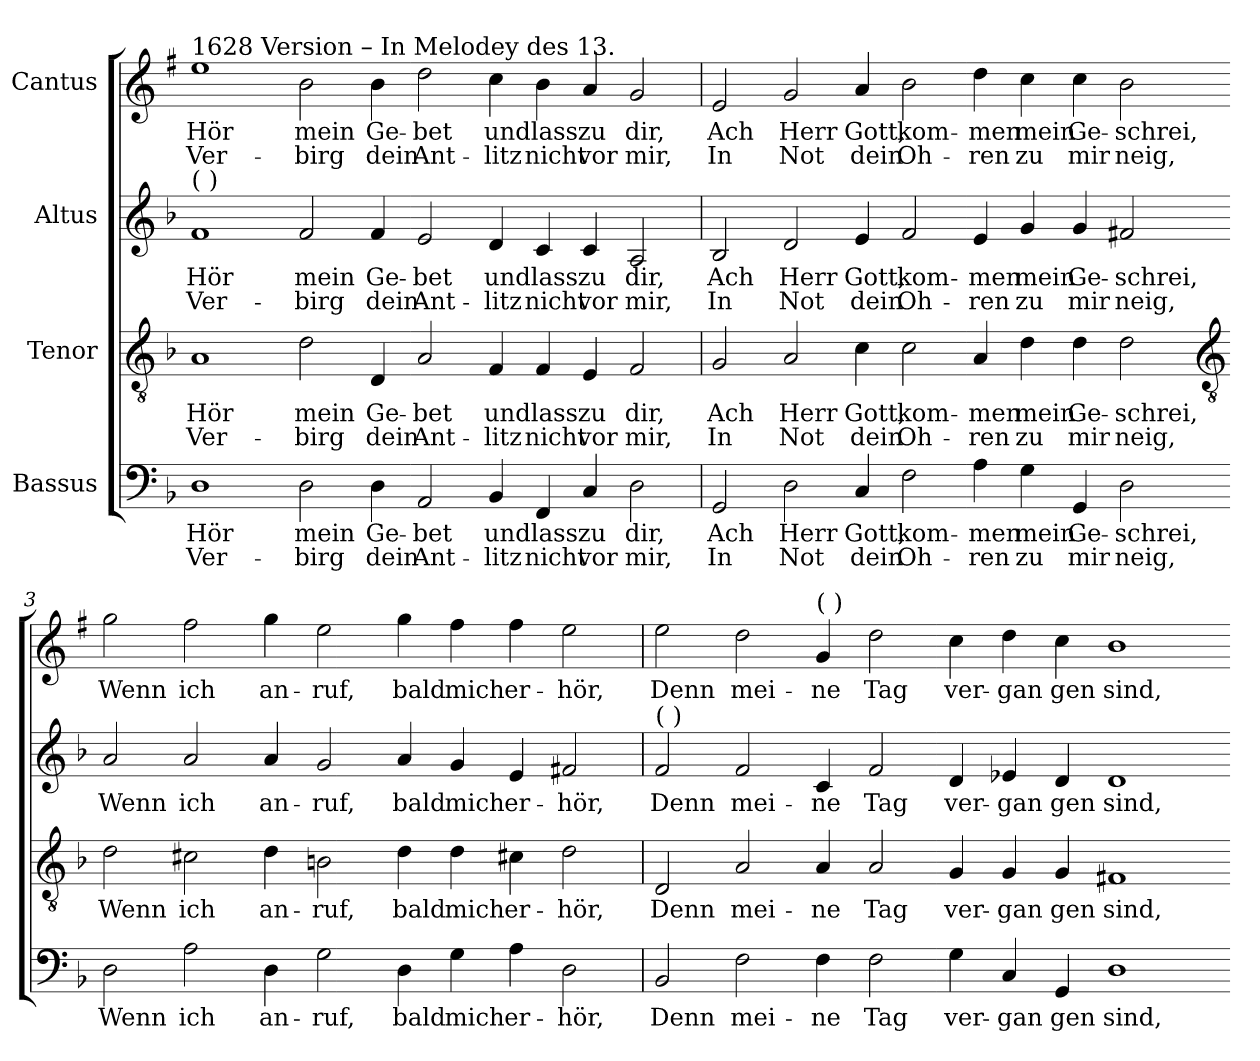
**kern	**text	**text	**kern	**text	**text	**kern	**text	**text	**kern	**text	**text
*part4	*part4	*part4	*part3	*part3	*part3	*part2	*part2	*part2	*part1	*part1	*part1
*staff4	*staff4	*staff4	*staff3	*staff3	*staff3	*staff2	*staff2	*staff2	*staff1	*staff1	*staff1
*I"Bassus	*	*	*I"Tenor	*	*	*I"Altus	*	*	*I"Cantus	*	*
*clefF4	*	*	*clefGv2	*	*	*clefG2	*	*	*clefG2	*	*
*	*	*	*	*	*	*	*	*	*ITrd1c2	*	*
*k[b-]	*	*	*k[b-]	*	*	*k[b-]	*	*	*k[b-]	*	*
*F:	*	*	*F:	*	*	*F:	*	*	*F:	*	*
=1	=1	=1	=1	=1	=1	=1	=1	=1	=1	=1	=1
!	!	!	!	!	!	!	!	!	!LO:TX:a:t=1628 Version – In Melodey des 13.	!	!
!	!	!	!	!	!	!LO:TX:a:t=(  )	!	!	!	!	!
!	!LO:LY:b	!LO:LY:b	!	!LO:LY:b	!LO:LY:b	!	!LO:LY:b	!LO:LY:b	!	!LO:LY:b	!LO:LY:b
1D	Hör	Ver-	1A	Hör	Ver-	1f	Hör	Ver-	1dd	Hör	Ver-
!	!LO:LY:b	!LO:LY:b	!	!LO:LY:b	!LO:LY:b	!	!LO:LY:b	!LO:LY:b	!	!LO:LY:b	!LO:LY:b
2D	-mein	birg	2d	-mein	birg	2f	-mein	birg	2a	-mein	birg
!	!LO:LY:b	!LO:LY:b	!	!LO:LY:b	!LO:LY:b	!	!LO:LY:b	!LO:LY:b	!	!LO:LY:b	!LO:LY:b
4D	Ge-	-dein	4D	Ge-	-dein	4f	Ge-	-dein	4a	Ge-	-dein
!	!LO:LY:b	!LO:LY:b	!	!LO:LY:b	!LO:LY:b	!	!LO:LY:b	!LO:LY:b	!	!LO:LY:b	!LO:LY:b
2AA	bet	Ant-	2A	bet	Ant-	2e	bet	Ant-	2cc	bet	Ant-
!	!LO:LY:b	!LO:LY:b	!	!LO:LY:b	!LO:LY:b	!	!LO:LY:b	!LO:LY:b	!	!LO:LY:b	!LO:LY:b
4BB-	-und	litz	4F	-und	litz	4d	-und	litz	4b-	-und	litz
!	!LO:LY:b	!LO:LY:b	!	!LO:LY:b	!LO:LY:b	!	!LO:LY:b	!LO:LY:b	!	!LO:LY:b	!LO:LY:b
4FF	lass	nicht	4F	lass	nicht	4c	lass	nicht	4a	lass	nicht
!	!LO:LY:b	!LO:LY:b	!	!LO:LY:b	!LO:LY:b	!	!LO:LY:b	!LO:LY:b	!	!LO:LY:b	!LO:LY:b
4C	zu	vor	4E	zu	vor	4c	zu	vor	4g	zu	vor
!	!LO:LY:b	!LO:LY:b	!	!LO:LY:b	!LO:LY:b	!	!LO:LY:b	!LO:LY:b	!	!LO:LY:b	!LO:LY:b
2D	dir,	mir,	2F	dir,	mir,	2A	dir,	mir,	2f	dir,	mir,
=2	=2	=2	=2	=2	=2	=2	=2	=2	=2	=2	=2
!	!LO:LY:b	!LO:LY:b	!	!LO:LY:b	!LO:LY:b	!	!LO:LY:b	!LO:LY:b	!	!LO:LY:b	!LO:LY:b
2GG	Ach	In	2G	Ach	In	2B-	Ach	In	2d	Ach	In
!	!LO:LY:b	!LO:LY:b	!	!LO:LY:b	!LO:LY:b	!	!LO:LY:b	!LO:LY:b	!	!LO:LY:b	!LO:LY:b
2D	Herr	Not	2A	Herr	Not	2d	Herr	Not	2f	Herr	Not
!	!LO:LY:b	!LO:LY:b	!	!LO:LY:b	!LO:LY:b	!	!LO:LY:b	!LO:LY:b	!	!LO:LY:b	!LO:LY:b
4C	Gott,	dein	4c	Gott,	dein	4e	Gott,	dein	4g	Gott,	dein
!	!LO:LY:b	!LO:LY:b	!	!LO:LY:b	!LO:LY:b	!	!LO:LY:b	!LO:LY:b	!	!LO:LY:b	!LO:LY:b
2F	kom-	-Oh-	2c	kom-	-Oh-	2f	kom-	-Oh-	2a	kom-	-Oh-
!	!LO:LY:b	!LO:LY:b	!	!LO:LY:b	!LO:LY:b	!	!LO:LY:b	!LO:LY:b	!	!LO:LY:b	!LO:LY:b
4A	-men	ren	4A	-men	ren	4e	-men	ren	4cc	-men	ren
!	!LO:LY:b	!LO:LY:b	!	!LO:LY:b	!LO:LY:b	!	!LO:LY:b	!LO:LY:b	!	!LO:LY:b	!LO:LY:b
4G	mein	zu	4d	mein	zu	4g	mein	zu	4b-	mein	zu
!	!LO:LY:b	!LO:LY:b	!	!LO:LY:b	!LO:LY:b	!	!LO:LY:b	!LO:LY:b	!	!LO:LY:b	!LO:LY:b
4GG	Ge-	-mir	4d	Ge-	-mir	4g	Ge-	-mir	4b-	Ge-	-mir
!	!LO:LY:b	!LO:LY:b	!	!LO:LY:b	!LO:LY:b	!	!LO:LY:b	!LO:LY:b	!	!LO:LY:b	!LO:LY:b
2D	schrei,	neig,	2d	schrei,	neig,	2f#X	schrei,	neig,	2a	schrei,	neig,
!!LO:LB:g=z
=3-	=3-	=3-	=3-	=3-	=3-	=3-	=3-	=3-	=3-	=3-	=3-
*	*	*	*clefGv2	*	*	*	*	*	*	*	*
!	!LO:LY:b	!	!	!LO:LY:b	!	!	!LO:LY:b	!	!	!LO:LY:b	!
2D	Wenn	.	2d	Wenn	.	2a	Wenn	.	2ff	Wenn	.
!	!LO:LY:b	!	!	!LO:LY:b	!	!	!LO:LY:b	!	!	!LO:LY:b	!
2A	ich	.	2c#X	ich	.	2a	ich	.	2ee	ich	.
!	!LO:LY:b	!	!	!LO:LY:b	!	!	!LO:LY:b	!	!	!LO:LY:b	!
4D	an-	.	4d	an-	.	4a	an-	.	4ff	an-	.
!	!LO:LY:b	!	!	!LO:LY:b	!	!	!LO:LY:b	!	!	!LO:LY:b	!
2G	-ruf,	.	2Bn	-ruf,	.	2g	-ruf,	.	2dd	-ruf,	.
!	!LO:LY:b	!	!	!LO:LY:b	!	!	!LO:LY:b	!	!	!LO:LY:b	!
4D	bald	.	4d	bald	.	4a	bald	.	4ff	bald	.
!	!LO:LY:b	!	!	!LO:LY:b	!	!	!LO:LY:b	!	!	!LO:LY:b	!
4G	mich	.	4d	mich	.	4g	mich	.	4ee	mich	.
!	!LO:LY:b	!	!	!LO:LY:b	!	!	!LO:LY:b	!	!	!LO:LY:b	!
4A	er-	.	4c#X	er-	.	4e	er-	.	4ee	er-	.
!	!LO:LY:b	!	!	!LO:LY:b	!	!	!LO:LY:b	!	!	!LO:LY:b	!
2D	-hör,	.	2d	-hör,	.	2f#X	-hör,	.	2dd	-hör,	.
=4	=4	=4	=4	=4	=4	=4	=4	=4	=4	=4	=4
!	!	!	!	!	!	!LO:TX:a:t=(  )	!	!	!	!	!
!	!LO:LY:b	!	!	!LO:LY:b	!	!	!LO:LY:b	!	!	!LO:LY:b	!
2BB-	Denn	.	2D	Denn	.	2f	Denn	.	2dd	Denn	.
!	!LO:LY:b	!	!	!LO:LY:b	!	!	!LO:LY:b	!	!	!LO:LY:b	!
2F	mei-	.	2A	mei-	.	2f	mei-	.	2cc	mei-	.
!	!	!	!	!	!	!	!	!	!LO:TX:a:t=(  )	!	!
!	!LO:LY:b	!	!	!LO:LY:b	!	!	!LO:LY:b	!	!	!LO:LY:b	!
4F	-ne	.	4A	-ne	.	4c	-ne	.	4f	-ne	.
!	!LO:LY:b	!	!	!LO:LY:b	!	!	!LO:LY:b	!	!	!LO:LY:b	!
2F	Tag	.	2A	Tag	.	2f	Tag	.	2cc	Tag	.
!	!LO:LY:b	!	!	!LO:LY:b	!	!	!LO:LY:b	!	!	!LO:LY:b	!
4G	ver-	.	4G	ver-	.	4d	ver-	.	4b-	ver-	.
!	!LO:LY:b	!	!	!LO:LY:b	!	!	!LO:LY:b	!	!	!LO:LY:b	!
4C	-gan	.	4G	-gan	.	4e-X	-gan	.	4cc	-gan	.
!	!LO:LY:b	!	!	!LO:LY:b	!	!	!LO:LY:b	!	!	!LO:LY:b	!
4GG	gen	.	4G	gen	.	4d	gen	.	4b-	gen	.
!	!LO:LY:b	!	!	!LO:LY:b	!	!	!LO:LY:b	!	!	!LO:LY:b	!
1D	sind,	.	1F#X	sind,	.	1d	sind,	.	1a	sind,	.
=-	=-	=-	=-	=-	=-	=-	=-	=-	=-	=-	=-
*-	*-	*-	*-	*-	*-	*-	*-	*-	*-	*-	*-
